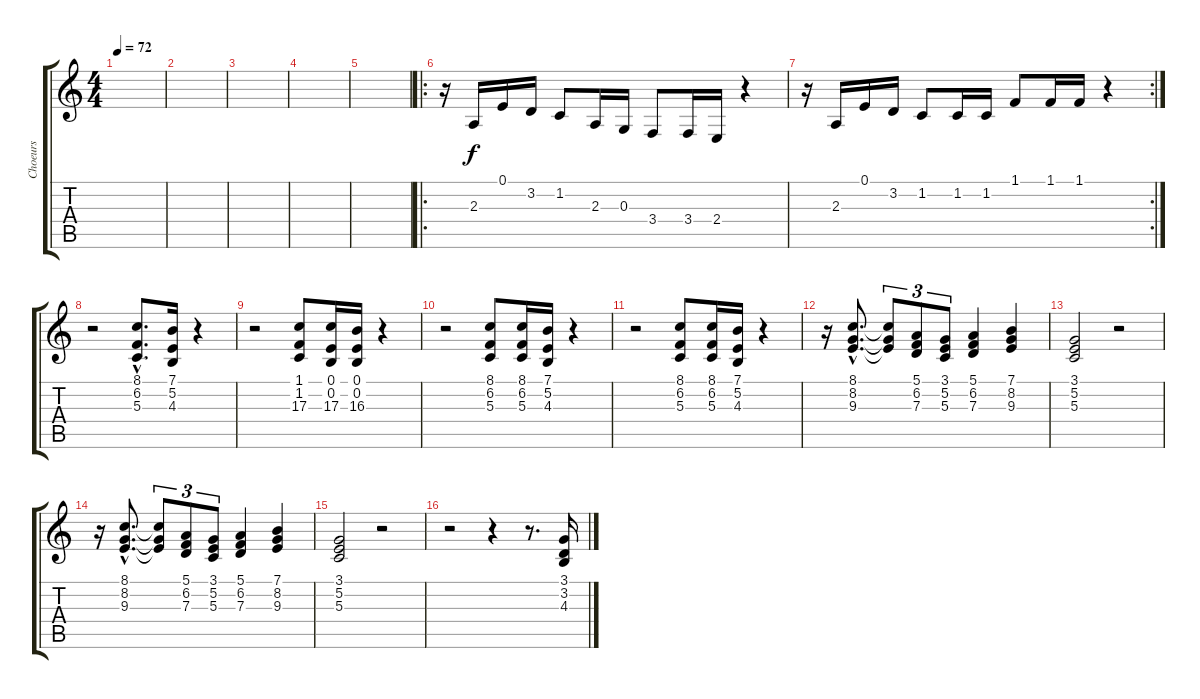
\track ("Choeurs" "Choeurs") {instrument percussiveorgan}
\staff {score tabs}
\tuning (E4 B3 G3 D3 A2 E2) {hide}
\ts (4 4)
\tempo 72
\clef g2
\ks c
|
|
|
|
|
\ro
r.16 2.3.16 0.1.16{dy f} 3.2.16 1.2.8 2.3.16 0.3.16 3.4.8 3.4.16 2.4.16 r.4 |
\rc 2
r.16 2.3.16 0.1.16 3.2.16 1.2.8 1.2.16 1.2.16 1.1.8 1.1.16 1.1.16 r.4 |
r.2 (8.1{hac} 6.2{hac} 5.3{hac}).8{d} (7.1 5.2 4.3).16 r.4 |
r.2 (1.1 1.2 17.3).8 (0.1 0.2 17.3).16 (0.1 0.2 16.3).16 r.4 |
r.2 (8.1 6.2 5.3).8 (8.1 6.2 5.3).16 (7.1 5.2 4.3).16 r.4 |
r.2 (8.1 6.2 5.3).8 (8.1 6.2 5.3).16 (7.1 5.2 4.3).16 r.4 |
r.16 (8.1{hac} 8.2{hac} 9.3{hac}).8{d} (8.1{t} 8.2{t} 9.3{t}).8{tu (3 2)} (5.1 6.2 7.3).8{tu (3 2)} (3.1 5.2 5.3).8{tu (3 2)} (5.1 6.2 7.3).4 (7.1 8.2 9.3).4 |
(3.1 5.2 5.3).2 r.2 |
r.16 (8.1{hac} 8.2{hac} 9.3{hac}).8{d} (8.1{t} 8.2{t} 9.3{t}).8{tu (3 2)} (5.1 6.2 7.3).8{tu (3 2)} (3.1 5.2 5.3).8{tu (3 2)} (5.1 6.2 7.3).4 (7.1 8.2 9.3).4 |
(3.1 5.2 5.3).2 r.2 |
r.2 r.4 r.8{d} (3.1 3.2 4.3).16
